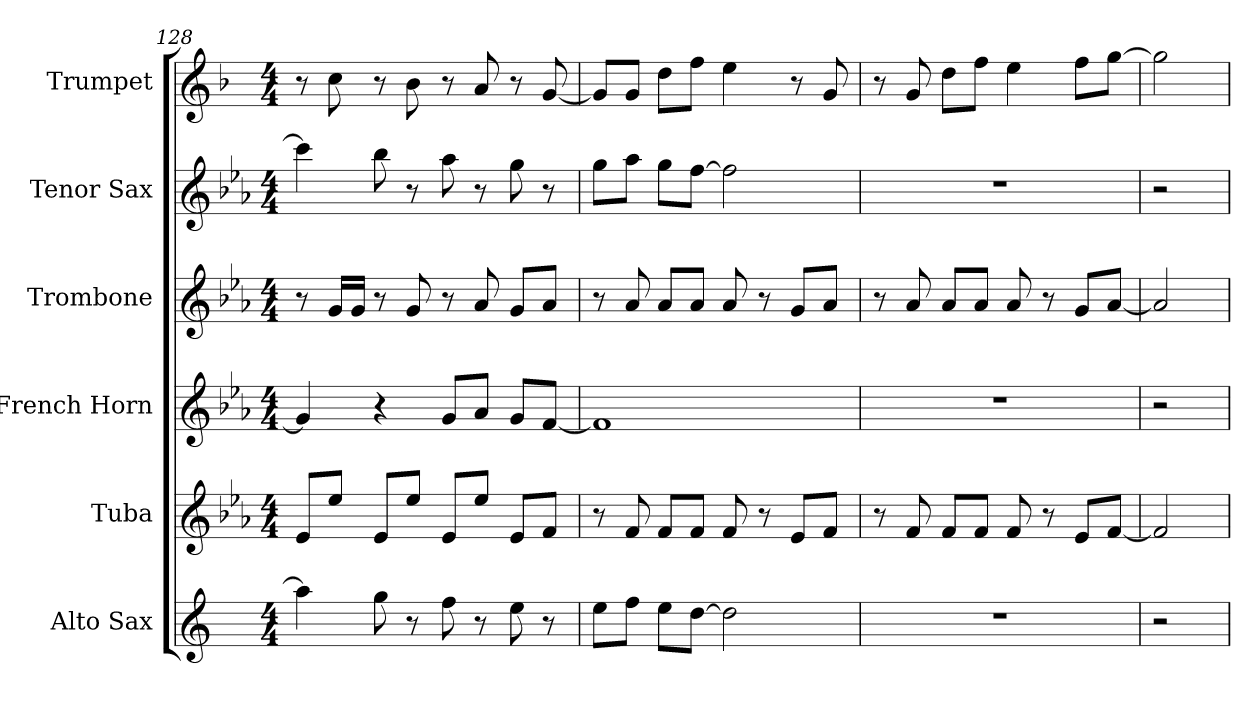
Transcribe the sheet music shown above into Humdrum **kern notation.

**kern	**kern	**kern	**kern	**kern	**kern
*part6	*part5	*part4	*part3	*part2	*part1
*staff6	*staff5	*staff4	*staff3	*staff2	*staff1
*I"Alto Sax	*I"Tuba	*I"French Horn	*I"Trombone	*I"Tenor Sax	*I"Trumpet
*I'Alto Sax	*I'Tuba	*I'French Horn	*I'Trombone	*I'Tenor Sax	*I'Trumpet
*clefG2	*clefG2	*clefG2	*clefG2	*clefG2	*clefG2
*ITrd5c9	*ITrd15c26	*ITrd8c14	*ITrd8c14	*ITrd8c14	*ITrd1c2
*k[b-e-a-]	*k[b-e-a-]	*k[b-e-a-]	*k[b-e-a-]	*k[b-e-a-]	*k[b-e-a-]
*M4/4	*M4/4	*M4/4	*M4/4	*M4/4	*M4/4
=128	=128	=128	=128	=128	=128
4cc]	8EE-L	4G]	8r	4cc]	8r
.	8E-J	.	16GLL	.	8b-
.	.	.	16GJJ	.	.
8b-	8EE-L	4r	8r	8b-	8r
8r	8E-J	.	8G	8r	8a-
8a-	8EE-L	8GL	8r	8a-	8r
8r	8E-J	8A-J	8A-	8r	8g
8g	8EE-L	8GL	8GL	8g	8r
8r	8FFJ	[8FJ	8A-J	8r	[8f
=129	=129	=129	=129	=129	=129
8gL	8r	1F]	8r	8gL	8fL]
8a-J	8FF	.	8A-	8a-J	8fJ
8gL	8FFL	.	8A-L	8gL	8ccL
[8fJ	8FFJ	.	8A-J	[8fJ	8ee-J
2f]	8FF	.	8A-	2f]	4dd
.	8r	.	8r	.	.
.	8EE-L	.	8GL	.	8r
.	8FFJ	.	8A-J	.	8f
=130	=130	=130	=130	=130	=130
1r	8r	1r	8r	1r	8r
.	8FF	.	8A-	.	8f
.	8FFL	.	8A-L	.	8ccL
.	8FFJ	.	8A-J	.	8ee-J
.	8FF	.	8A-	.	4dd
.	8r	.	8r	.	.
.	8EE-L	.	8GL	.	8ee-L
.	[8FFJ	.	[8A-J	.	[8ffJ
=131	=131	=131	=131	=131	=131
2r	2FF]	2r	2A-]	2r	2ff]
=	=	=	=	=	=
*-	*-	*-	*-	*-	*-
